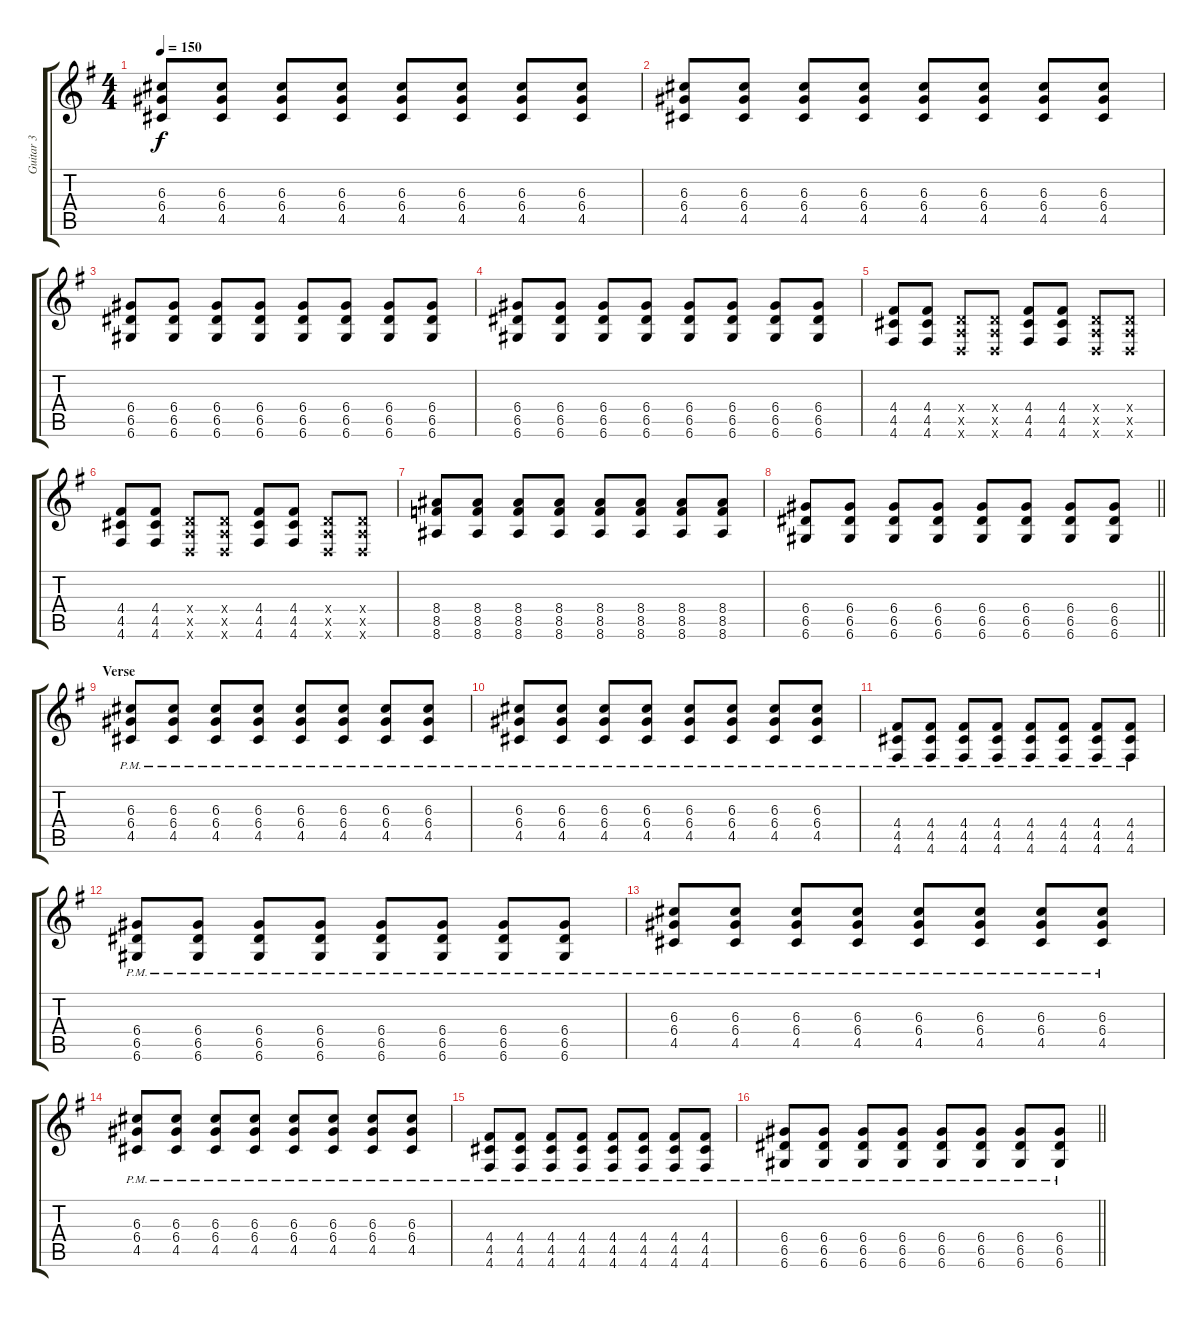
\track ("Guitar 3" "Guitar 3") {instrument distortionguitar}
\staff {score tabs}
\tuning (E4 B3 G3 D3 A2 D2) {hide}
\ts (4 4)
\tempo 150
\clef g2
\ks eminor
(6.3 6.4 4.5).8{dy f} (6.3 6.4 4.5).8 (6.3 6.4 4.5).8 (6.3 6.4 4.5).8 (6.3 6.4 4.5).8 (6.3 6.4 4.5).8 (6.3 6.4 4.5).8 (6.3 6.4 4.5).8 |
(6.3 6.4 4.5).8 (6.3 6.4 4.5).8 (6.3 6.4 4.5).8 (6.3 6.4 4.5).8 (6.3 6.4 4.5).8 (6.3 6.4 4.5).8 (6.3 6.4 4.5).8 (6.3 6.4 4.5).8 |
(6.4 6.5 6.6).8 (6.4 6.5 6.6).8 (6.4 6.5 6.6).8 (6.4 6.5 6.6).8 (6.4 6.5 6.6).8 (6.4 6.5 6.6).8 (6.4 6.5 6.6).8 (6.4 6.5 6.6).8 |
(6.4 6.5 6.6).8 (6.4 6.5 6.6).8 (6.4 6.5 6.6).8 (6.4 6.5 6.6).8 (6.4 6.5 6.6).8 (6.4 6.5 6.6).8 (6.4 6.5 6.6).8 (6.4 6.5 6.6).8 |
(4.4 4.5 4.6).8 (4.4 4.5 4.6).8 (0.4{x} 0.5{x} 0.6{x}).8 (0.4{x} 0.5{x} 0.6{x}).8 (4.4 4.5 4.6).8 (4.4 4.5 4.6).8 (0.4{x} 0.5{x} 0.6{x}).8 (0.4{x} 0.5{x} 0.6{x}).8 |
(4.4 4.5 4.6).8 (4.4 4.5 4.6).8 (0.4{x} 0.5{x} 0.6{x}).8 (0.4{x} 0.5{x} 0.6{x}).8 (4.4 4.5 4.6).8 (4.4 4.5 4.6).8 (0.4{x} 0.5{x} 0.6{x}).8 (0.4{x} 0.5{x} 0.6{x}).8 |
(8.4 8.5 8.6).8 (8.4 8.5 8.6).8 (8.4 8.5 8.6).8 (8.4 8.5 8.6).8 (8.4 8.5 8.6).8 (8.4 8.5 8.6).8 (8.4 8.5 8.6).8 (8.4 8.5 8.6).8 |
\barLineRight lightlight
(6.4 6.5 6.6).8 (6.4 6.5 6.6).8 (6.4 6.5 6.6).8 (6.4 6.5 6.6).8 (6.4 6.5 6.6).8 (6.4 6.5 6.6).8 (6.4 6.5 6.6).8 (6.4 6.5 6.6).8 |
\section ("" "Verse")
(6.3{pm} 6.4{pm} 4.5{pm}).8 (6.3{pm} 6.4{pm} 4.5{pm}).8 (6.3{pm} 6.4{pm} 4.5{pm}).8 (6.3{pm} 6.4{pm} 4.5{pm}).8 (6.3{pm} 6.4{pm} 4.5{pm}).8 (6.3{pm} 6.4{pm} 4.5{pm}).8 (6.3{pm} 6.4{pm} 4.5{pm}).8 (6.3{pm} 6.4{pm} 4.5{pm}).8 |
(6.3{pm} 6.4{pm} 4.5{pm}).8 (6.3{pm} 6.4{pm} 4.5{pm}).8 (6.3{pm} 6.4{pm} 4.5{pm}).8 (6.3{pm} 6.4{pm} 4.5{pm}).8 (6.3{pm} 6.4{pm} 4.5{pm}).8 (6.3{pm} 6.4{pm} 4.5{pm}).8 (6.3{pm} 6.4{pm} 4.5{pm}).8 (6.3{pm} 6.4{pm} 4.5{pm}).8 |
(4.4{pm} 4.5{pm} 4.6{pm}).8 (4.4{pm} 4.5{pm} 4.6{pm}).8 (4.4{pm} 4.5{pm} 4.6{pm}).8 (4.4{pm} 4.5{pm} 4.6{pm}).8 (4.4{pm} 4.5{pm} 4.6{pm}).8 (4.4{pm} 4.5{pm} 4.6{pm}).8 (4.4{pm} 4.5{pm} 4.6{pm}).8 (4.4{pm} 4.5{pm} 4.6{pm}).8 |
(6.4{pm} 6.5{pm} 6.6{pm}).8 (6.4{pm} 6.5{pm} 6.6{pm}).8 (6.4{pm} 6.5{pm} 6.6{pm}).8 (6.4{pm} 6.5{pm} 6.6{pm}).8 (6.4{pm} 6.5{pm} 6.6{pm}).8 (6.4{pm} 6.5{pm} 6.6{pm}).8 (6.4{pm} 6.5{pm} 6.6{pm}).8 (6.4{pm} 6.5{pm} 6.6{pm}).8 |
(6.3{pm} 6.4{pm} 4.5{pm}).8 (6.3{pm} 6.4{pm} 4.5{pm}).8 (6.3{pm} 6.4{pm} 4.5{pm}).8 (6.3{pm} 6.4{pm} 4.5{pm}).8 (6.3{pm} 6.4{pm} 4.5{pm}).8 (6.3{pm} 6.4{pm} 4.5{pm}).8 (6.3{pm} 6.4{pm} 4.5{pm}).8 (6.3{pm} 6.4{pm} 4.5{pm}).8 |
(6.3{pm} 6.4{pm} 4.5{pm}).8 (6.3{pm} 6.4{pm} 4.5{pm}).8 (6.3{pm} 6.4{pm} 4.5{pm}).8 (6.3{pm} 6.4{pm} 4.5{pm}).8 (6.3{pm} 6.4{pm} 4.5{pm}).8 (6.3{pm} 6.4{pm} 4.5{pm}).8 (6.3{pm} 6.4{pm} 4.5{pm}).8 (6.3{pm} 6.4{pm} 4.5{pm}).8 |
(4.4{pm} 4.5{pm} 4.6{pm}).8 (4.4{pm} 4.5{pm} 4.6{pm}).8 (4.4{pm} 4.5{pm} 4.6{pm}).8 (4.4{pm} 4.5{pm} 4.6{pm}).8 (4.4{pm} 4.5{pm} 4.6{pm}).8 (4.4{pm} 4.5{pm} 4.6{pm}).8 (4.4{pm} 4.5{pm} 4.6{pm}).8 (4.4{pm} 4.5{pm} 4.6{pm}).8 |
\barLineRight lightlight
(6.4{pm} 6.5{pm} 6.6{pm}).8 (6.4{pm} 6.5{pm} 6.6{pm}).8 (6.4{pm} 6.5{pm} 6.6{pm}).8 (6.4{pm} 6.5{pm} 6.6{pm}).8 (6.4{pm} 6.5{pm} 6.6{pm}).8 (6.4{pm} 6.5{pm} 6.6{pm}).8 (6.4{pm} 6.5{pm} 6.6{pm}).8 (6.4{pm} 6.5{pm} 6.6{pm}).8
